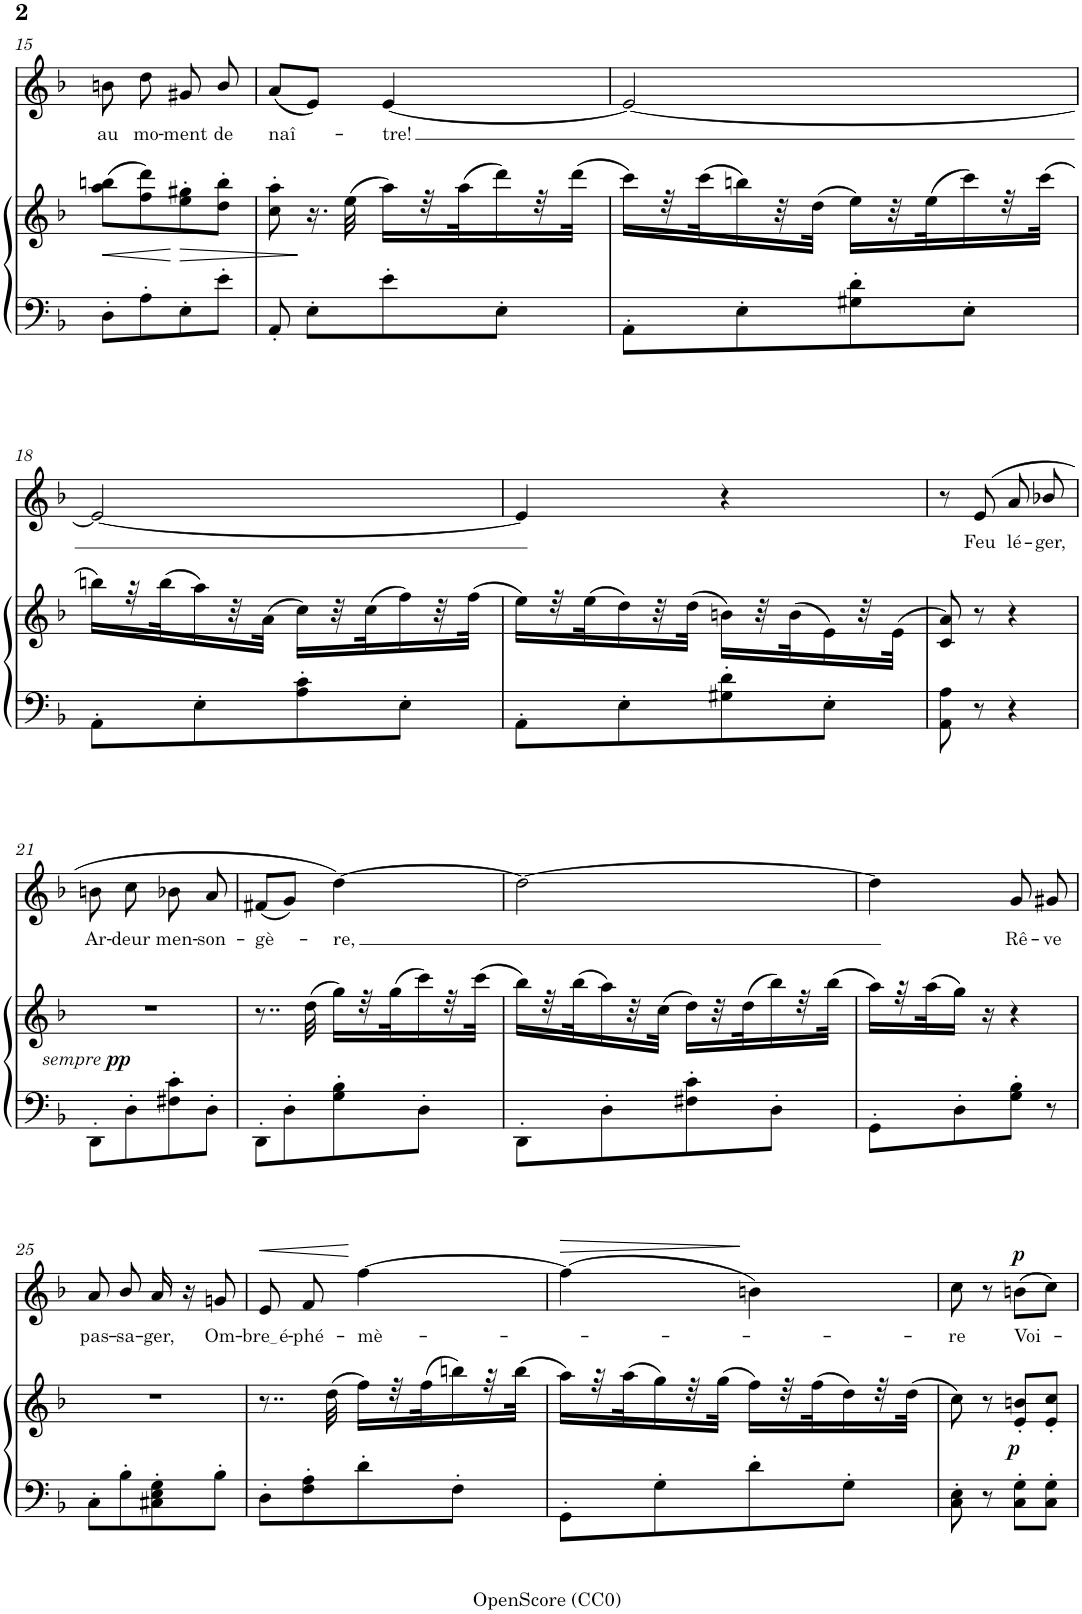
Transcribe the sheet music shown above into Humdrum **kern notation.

**kern	**kern	**dynam	**kern	**text	**dynam
*part2	*part2	*part2	*part1	*part1	*part1
*staff3	*staff2	*staff2/3	*staff1	*staff1	*staff1
*I"Piano	*	*	*I"Chant Voice	*	*
*I'Pno	*	*	*	*	*
!!LO:PB:g=z
*clefF4	*clefG2	*	*clefG2	*	*
*k[b-]	*k[b-]	*	*k[b-]	*	*
*M2/4	*M2/4	*	*M2/4	*	*
=15	=15	=15	=15	=15	=15
!	!	!LO:HP:b	!	!LO:LY:b	!
8D'\L	(8aa\ 8bbn\L	<	8bn\	au	.
!	!	!	!	!LO:LY:b	!
8A'\	8ff\ 8ddd\)	.	8dd\	mo-	.
!	!	!LO:HP:n=1:b	!	!LO:LY:b	!
8E'\	8ee\' 8gg#X\'	[ >	8g#X/	-ment	.
!	!	!	!	!LO:LY:b	!
8e'\J	8dd\' 8bb\'J	.	8b/	de	.
=16	=16	=16	=16	=16	=16
!	!	!	!	!LO:LY:b	!
8AA'/	8cc\' 8aa\'	.	(8a/L	naî-	.
8E'\L	16.r	]	8e/J)	.	.
.	(32ee\	.	.	.	.
!	!	!	!	!LO:LY:b	!
8e'\	16aa\LL)	.	[4e/	-tre!	.
.	32r	.	.	.	.
.	(32aa\J	.	.	.	.
8E'\J	16ddd\)	.	.	.	.
.	32r	.	.	.	.
.	(32ddd\JJJ	.	.	.	.
=17	=17	=17	=17	=17	=17
8AA'\L	16ccc\LL)	.	2e/_	.	.
.	32r	.	.	.	.
.	(32ccc\J	.	.	.	.
8E'\	16bbn\)	.	.	.	.
.	32r	.	.	.	.
.	(32dd\JJJ	.	.	.	.
8G#X\' 8d\'	16ee\LL)	.	.	.	.
.	32r	.	.	.	.
.	(32ee\J	.	.	.	.
8E'\J	16ccc\)	.	.	.	.
.	32r	.	.	.	.
.	(32ccc\JJJ	.	.	.	.
!!LO:LB:g=z
=18	=18	=18	=18	=18	=18
8AA'\L	16bbn\LL)	.	2e/_	.	.
.	32r	.	.	.	.
.	(32bb\J	.	.	.	.
8E'\	16aa\)	.	.	.	.
.	32r	.	.	.	.
.	(32a\JJJ	.	.	.	.
8A\' 8c\'	16cc\LL)	.	.	.	.
.	32r	.	.	.	.
.	(32cc\J	.	.	.	.
8E'\J	16ff\)	.	.	.	.
.	32r	.	.	.	.
.	(32ff\JJJ	.	.	.	.
=19	=19	=19	=19	=19	=19
8AA'\L	16ee\LL)	.	4e/]	.	.
.	32r	.	.	.	.
.	(>32ee\J	.	.	.	.
8E'\	16dd\)	.	.	.	.
.	32r	.	.	.	.
.	(32dd\JJJ	.	.	.	.
8G#X\' 8d\'	16bn\LL)	.	4r	.	.
.	32r	.	.	.	.
.	(32b\J	.	.	.	.
8E'\J	16e\)	.	.	.	.
.	32r	.	.	.	.
.	(32e\JJJ	.	.	.	.
=20	=20	=20	=20	=20	=20
8AA\ 8A\	8c/ 8a/)	.	8r	.	.
!	!	!	!	!LO:LY:b	!
8r	8r	.	(8e/	Feu	.
!	!	!	!	!LO:LY:b	!
4r	4r	.	8a/	lé-	.
!	!	!	!	!LO:LY:b	!
.	.	.	8b-X/	-ger,	.
!!LO:LB:g=z
=21	=21	=21	=21	=21	=21
!	!	!LO:DY:b	!	!LO:LY:b	!
!	!	!LO:DY:n=1:b	!	!	!
8DD'\L	2r	other-dynamics pp	8bn\	Ar-	.
!	!	!	!	!LO:LY:b	!
8D'\	.	.	8cc\	-deur	.
!	!	!	!	!LO:LY:b	!
8F#X\' 8c\'	.	.	8b-X\	men-	.
!	!	!	!	!LO:LY:b	!
8D'\J	.	.	8a/	-son-	.
=22	=22	=22	=22	=22	=22
!	!	!	!	!LO:LY:b	!
8DD'>\L	8..r	.	(8f#X/L	-gè-	.
8D'>\	.	.	8g/J)	.	.
.	(32dd\	.	.	.	.
!	!	!	!	!LO:LY:b	!
8G\'> 8B-\'>	16gg\LL)	.	[4dd\)	-re,	.
.	32r	.	.	.	.
.	(32gg\J	.	.	.	.
8D'>\J	16ccc\)	.	.	.	.
.	32r	.	.	.	.
.	(32ccc\JJJ	.	.	.	.
=23	=23	=23	=23	=23	=23
8DD'>\L	16bb-\LL)	.	2dd\_	.	.
.	32r	.	.	.	.
.	(32bb-\J	.	.	.	.
8D'>\	16aa\)	.	.	.	.
.	32r	.	.	.	.
.	(32cc\JJJ	.	.	.	.
8F#X\'> 8c\'>	16dd\LL)	.	.	.	.
.	32r	.	.	.	.
.	(32dd\J	.	.	.	.
8D'>\J	16bb-\)	.	.	.	.
.	32r	.	.	.	.
.	(32bb-\JJJ	.	.	.	.
=24	=24	=24	=24	=24	=24
8GG'\L	16aa\LL)	.	4dd\]	.	.
.	32r	.	.	.	.
.	(32aa\J	.	.	.	.
8D'\	16gg\JJ)	.	.	.	.
.	16r	.	.	.	.
!	!	!	!	!LO:LY:b	!
8G\' 8B-\'J	4r	.	8g/	Rê-	.
!	!	!	!	!LO:LY:b	!
8r	.	.	8g#X/	-ve	.
!!LO:LB:g=z
=25	=25	=25	=25	=25	=25
!	!	!	!	!LO:LY:b	!
8C'\L	2r	.	8a/	pas-	.
!	!	!	!	!LO:LY:b	!
8B-'\	.	.	8b-/	-sa-	.
!	!	!	!	!LO:LY:b	!
8C#X\' 8E\' 8G\'	.	.	16a/	-ger,	.
.	.	.	16r	.	.
!	!	!	!	!LO:LY:b	!
8B-'\J	.	.	8gn/	Om-	.
=26	=26	=26	=26	=26	=26
!	!	!	!	!LO:LY:b	!LO:HP:b
8D'\L	8..r	.	8e/	bre é	<
!	!	!	!	!LO:LY:b	!
8F\' 8A\'	.	.	8f/	-phé-	.
.	(32dd\	.	.	.	.
!	!	!	!	!LO:LY:b	!
8d'\	16ff\LL)	.	[4ff\	-mè-	[
.	32r	.	.	.	.
.	(32ff\J	.	.	.	.
8F'\J	16bbn\)	.	.	.	.
.	32r	.	.	.	.
.	(32bb\JJJ	.	.	.	.
=27	=27	=27	=27	=27	=27
!	!	!	!	!	!LO:HP:b
8GG'\L	16aa\LL)	.	(4ff\]	.	>
.	32r	.	.	.	.
.	(32aa\J	.	.	.	.
8G'\	16gg\)	.	.	.	.
.	32r	.	.	.	.
.	(32gg\JJJ	.	.	.	.
8d'\	16ff\LL)	.	4bn\)	.	]
.	32r	.	.	.	.
.	(32ff\J	.	.	.	.
8G'\J	16dd\)	.	.	.	.
.	32r	.	.	.	.
.	(32dd\JJJ	.	.	.	.
=28	=28	=28	=28	=28	=28
!	!	!	!	!LO:LY:b	!
8C\' 8E\'	8cc\)	.	8cc\	-re	.
8r	8r	.	8r	.	.
!	!	!LO:DY:b	!	!LO:LY:b	!LO:DY:a
8C\' 8G\'L	8e/' 8bn/'L	p	(8bn\L	Voi-	p
8C\' 8G\'J	8e/' 8cc/'J	.	8cc\J)	.	.
=	=	=	=	=	=
*-	*-	*-	*-	*-	*-
